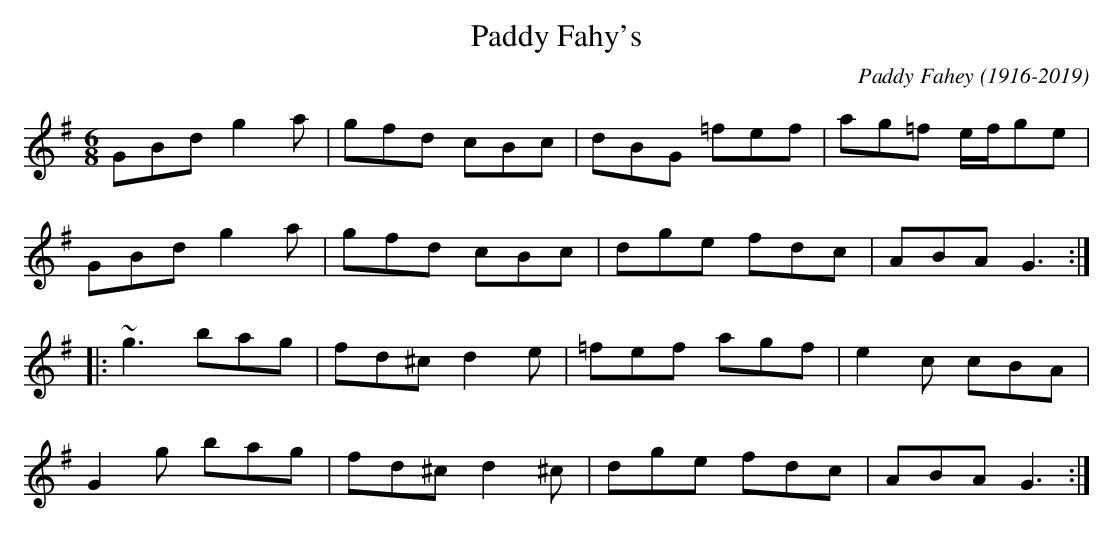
X:1
T:Paddy Fahy's
C:Paddy Fahey (1916-2019)
M:6/8
L:1/8
K:G
GBd g2a | gfd cBc | dBG =fef | ag=f e/f/ge |
GBd g2a | gfd cBc | dge fdc | ABA G3 :|
|: ~g3 bag | fd^c d2e | =fef agf | e2c cBA |
G2g bag | fd^c d2^c | dge fdc | ABA G3 :|
